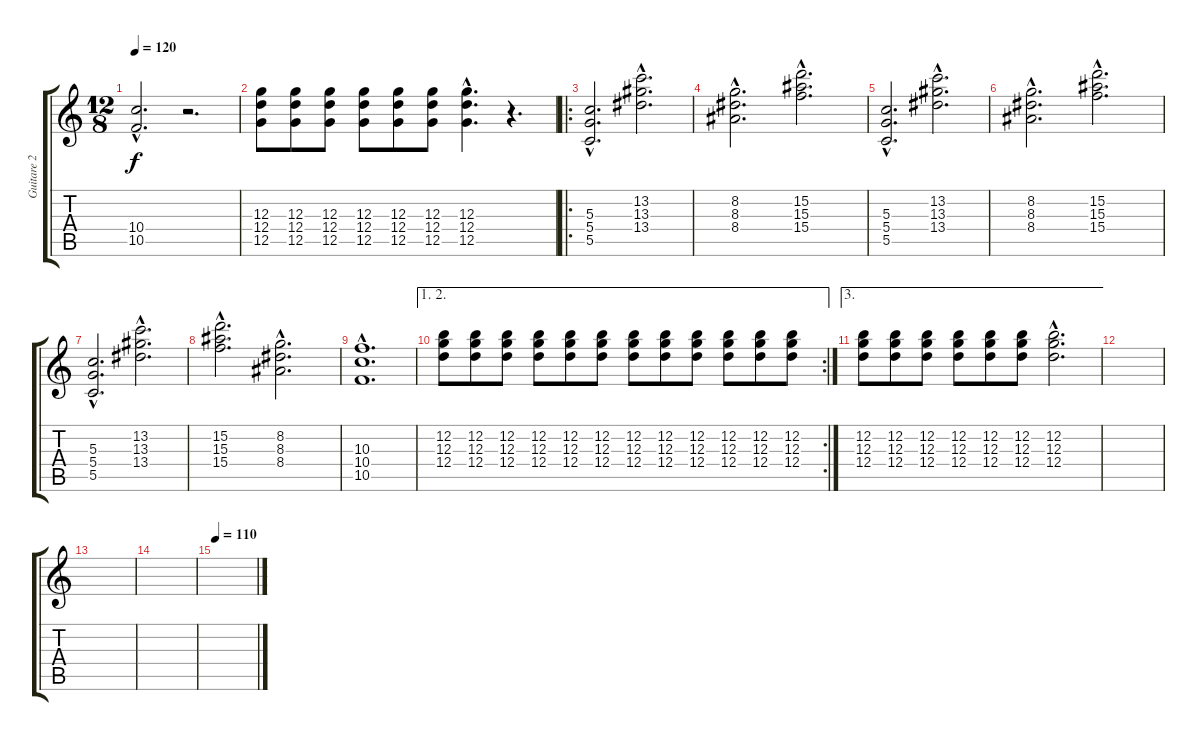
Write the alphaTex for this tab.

\track ("Guitare 2" "Guitare 2") {instrument acousticguitarsteel}
\staff {score tabs}
\tuning (D4 B3 G3 D3 G2 D2) {hide}
\ts (12 8)
\tempo 120
\clef g2
\ks c
(10.4{hac} 10.5{hac}).2{d dy f} r.2{d} |
(12.3 12.4 12.5).8 (12.3 12.4 12.5).8 (12.3 12.4 12.5).8 (12.3 12.4 12.5).8 (12.3 12.4 12.5).8 (12.3 12.4 12.5).8 (12.3{hac} 12.4{hac} 12.5{hac}).4{d} r.4{d} |
\ro
(5.3{hac} 5.4{hac} 5.5{hac}).2{d} (13.2{hac} 13.3{hac} 13.4{hac}).2{d} |
(8.2{hac} 8.3{hac} 8.4{hac}).2{d} (15.2{hac} 15.3{hac} 15.4{hac}).2{d} |
(5.3{hac} 5.4{hac} 5.5{hac}).2{d} (13.2{hac} 13.3{hac} 13.4{hac}).2{d} |
(8.2{hac} 8.3{hac} 8.4{hac}).2{d} (15.2{hac} 15.3{hac} 15.4{hac}).2{d} |
(5.3{hac} 5.4{hac} 5.5{hac}).2{d} (13.2{hac} 13.3{hac} 13.4{hac}).2{d} |
(15.2{hac} 15.3{hac} 15.4{hac}).2{d} (8.2{hac} 8.3{hac} 8.4{hac}).2{d} |
(10.3{hac} 10.4{hac} 10.5{hac}).1{d} |
\ae (1 2)
\rc 2
(12.2 12.3 12.4).8 (12.2 12.3 12.4).8 (12.2 12.3 12.4).8 (12.2 12.3 12.4).8 (12.2 12.3 12.4).8 (12.2 12.3 12.4).8 (12.2 12.3 12.4).8 (12.2 12.3 12.4).8 (12.2 12.3 12.4).8 (12.2 12.3 12.4).8 (12.2 12.3 12.4).8 (12.2 12.3 12.4).8 |
\ae 3
(12.2 12.3 12.4).8 (12.2 12.3 12.4).8 (12.2 12.3 12.4).8 (12.2 12.3 12.4).8 (12.2 12.3 12.4).8 (12.2 12.3 12.4).8 (12.2{hac} 12.3{hac} 12.4{hac}).2{d} |
|
|
|
\tempo 110
